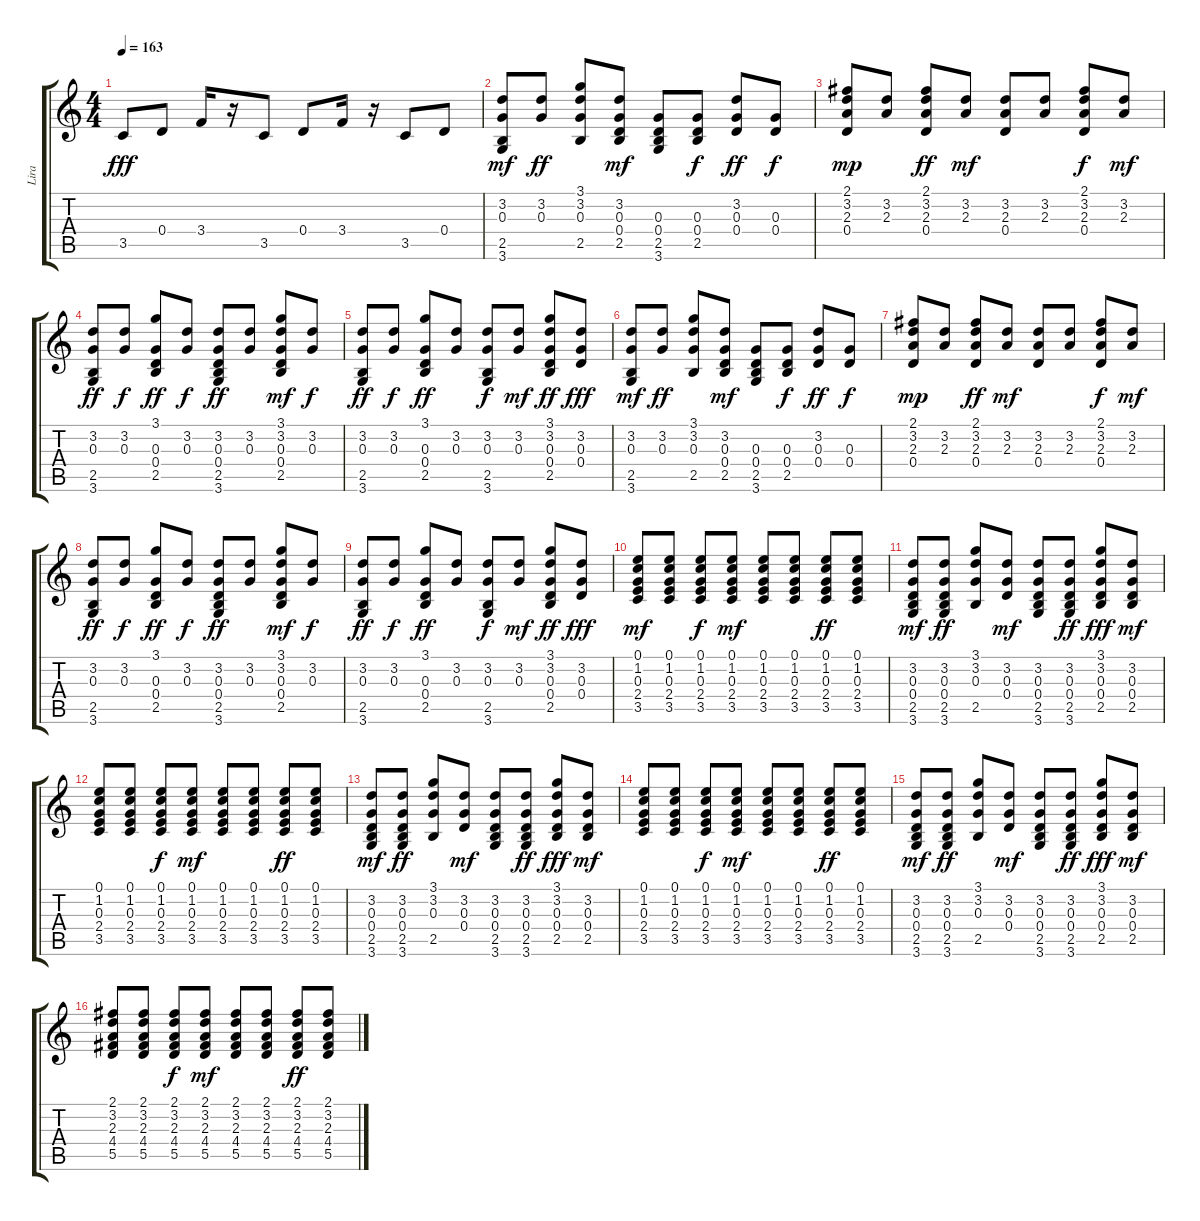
\track ("Lira" "Lira") {instrument acousticguitarsteel}
\staff {score tabs}
\tuning (E4 B3 G3 D3 A2 E2) {hide}
\ts (4 4)
\tempo 163
\clef g2
\ks c
3.5.8{dy fff} 0.4.8 3.4.16 r.16 3.5.8 0.4.8 3.4.16 r.16 3.5.8 0.4.8 |
(3.2 0.3 2.5 3.6).8{dy mf} (3.2 0.3).8{dy ff} (3.1 3.2 0.3 2.5).8 (3.2 0.3 0.4 2.5).8{dy mf} (0.3 0.4 2.5 3.6).8 (0.3 0.4 2.5).8{dy f} (3.2 0.3 0.4).8{dy ff} (0.3 0.4).8{dy f} |
(2.1 3.2 2.3 0.4).8{dy mp} (3.2 2.3).8 (2.1 3.2 2.3 0.4).8{dy ff} (3.2 2.3).8{dy mf} (3.2 2.3 0.4).8 (3.2 2.3).8 (2.1 3.2 2.3 0.4).8{dy f} (3.2 2.3).8{dy mf} |
(3.2 0.3 2.5 3.6).8{dy ff} (3.2 0.3).8{dy f} (3.1 0.3 0.4 2.5).8{dy ff} (3.2 0.3).8{dy f} (3.2 0.3 0.4 2.5 3.6).8{dy ff} (3.2 0.3).8 (3.1 3.2 0.3 0.4 2.5).8{dy mf} (3.2 0.3).8{dy f} |
(3.2 0.3 2.5 3.6).8{dy ff} (3.2 0.3).8{dy f} (3.1 0.3 0.4 2.5).8{dy ff} (3.2 0.3).8 (3.2 0.3 2.5 3.6).8{dy f} (3.2 0.3).8{dy mf} (3.1 3.2 0.3 0.4 2.5).8{dy ff} (3.2 0.3 0.4).8{dy fff} |
(3.2 0.3 2.5 3.6).8{dy mf} (3.2 0.3).8{dy ff} (3.1 3.2 0.3 2.5).8 (3.2 0.3 0.4 2.5).8{dy mf} (0.3 0.4 2.5 3.6).8 (0.3 0.4 2.5).8{dy f} (3.2 0.3 0.4).8{dy ff} (0.3 0.4).8{dy f} |
(2.1 3.2 2.3 0.4).8{dy mp} (3.2 2.3).8 (2.1 3.2 2.3 0.4).8{dy ff} (3.2 2.3).8{dy mf} (3.2 2.3 0.4).8 (3.2 2.3).8 (2.1 3.2 2.3 0.4).8{dy f} (3.2 2.3).8{dy mf} |
(3.2 0.3 2.5 3.6).8{dy ff} (3.2 0.3).8{dy f} (3.1 0.3 0.4 2.5).8{dy ff} (3.2 0.3).8{dy f} (3.2 0.3 0.4 2.5 3.6).8{dy ff} (3.2 0.3).8 (3.1 3.2 0.3 0.4 2.5).8{dy mf} (3.2 0.3).8{dy f} |
(3.2 0.3 2.5 3.6).8{dy ff} (3.2 0.3).8{dy f} (3.1 0.3 0.4 2.5).8{dy ff} (3.2 0.3).8 (3.2 0.3 2.5 3.6).8{dy f} (3.2 0.3).8{dy mf} (3.1 3.2 0.3 0.4 2.5).8{dy ff} (3.2 0.3 0.4).8{dy fff} |
(0.1 1.2 0.3 2.4 3.5).8{dy mf} (0.1 1.2 0.3 2.4 3.5).8 (0.1 1.2 0.3 2.4 3.5).8{dy f} (0.1 1.2 0.3 2.4 3.5).8{dy mf} (0.1 1.2 0.3 2.4 3.5).8 (0.1 1.2 0.3 2.4 3.5).8 (0.1 1.2 0.3 2.4 3.5).8{dy ff} (0.1 1.2 0.3 2.4 3.5).8 |
(3.2 0.3 0.4 2.5 3.6).8{dy mf} (3.2 0.3 0.4 2.5 3.6).8{dy ff} (3.1 3.2 0.3 2.5).8 (3.2 0.3 0.4).8{dy mf} (3.2 0.3 0.4 2.5 3.6).8 (3.2 0.3 0.4 2.5 3.6).8{dy ff} (3.1 3.2 0.3 0.4 2.5).8{dy fff} (3.2 0.3 0.4 2.5).8{dy mf} |
(0.1 1.2 0.3 2.4 3.5).8 (0.1 1.2 0.3 2.4 3.5).8 (0.1 1.2 0.3 2.4 3.5).8{dy f} (0.1 1.2 0.3 2.4 3.5).8{dy mf} (0.1 1.2 0.3 2.4 3.5).8 (0.1 1.2 0.3 2.4 3.5).8 (0.1 1.2 0.3 2.4 3.5).8{dy ff} (0.1 1.2 0.3 2.4 3.5).8 |
(3.2 0.3 0.4 2.5 3.6).8{dy mf} (3.2 0.3 0.4 2.5 3.6).8{dy ff} (3.1 3.2 0.3 2.5).8 (3.2 0.3 0.4).8{dy mf} (3.2 0.3 0.4 2.5 3.6).8 (3.2 0.3 0.4 2.5 3.6).8{dy ff} (3.1 3.2 0.3 0.4 2.5).8{dy fff} (3.2 0.3 0.4 2.5).8{dy mf} |
(0.1 1.2 0.3 2.4 3.5).8 (0.1 1.2 0.3 2.4 3.5).8 (0.1 1.2 0.3 2.4 3.5).8{dy f} (0.1 1.2 0.3 2.4 3.5).8{dy mf} (0.1 1.2 0.3 2.4 3.5).8 (0.1 1.2 0.3 2.4 3.5).8 (0.1 1.2 0.3 2.4 3.5).8{dy ff} (0.1 1.2 0.3 2.4 3.5).8 |
(3.2 0.3 0.4 2.5 3.6).8{dy mf} (3.2 0.3 0.4 2.5 3.6).8{dy ff} (3.1 3.2 0.3 2.5).8 (3.2 0.3 0.4).8{dy mf} (3.2 0.3 0.4 2.5 3.6).8 (3.2 0.3 0.4 2.5 3.6).8{dy ff} (3.1 3.2 0.3 0.4 2.5).8{dy fff} (3.2 0.3 0.4 2.5).8{dy mf} |
(2.1 3.2 2.3 4.4 5.5).8 (2.1 3.2 2.3 4.4 5.5).8 (2.1 3.2 2.3 4.4 5.5).8{dy f} (2.1 3.2 2.3 4.4 5.5).8{dy mf} (2.1 3.2 2.3 4.4 5.5).8 (2.1 3.2 2.3 4.4 5.5).8 (2.1 3.2 2.3 4.4 5.5).8{dy ff} (2.1 3.2 2.3 4.4 5.5).8
